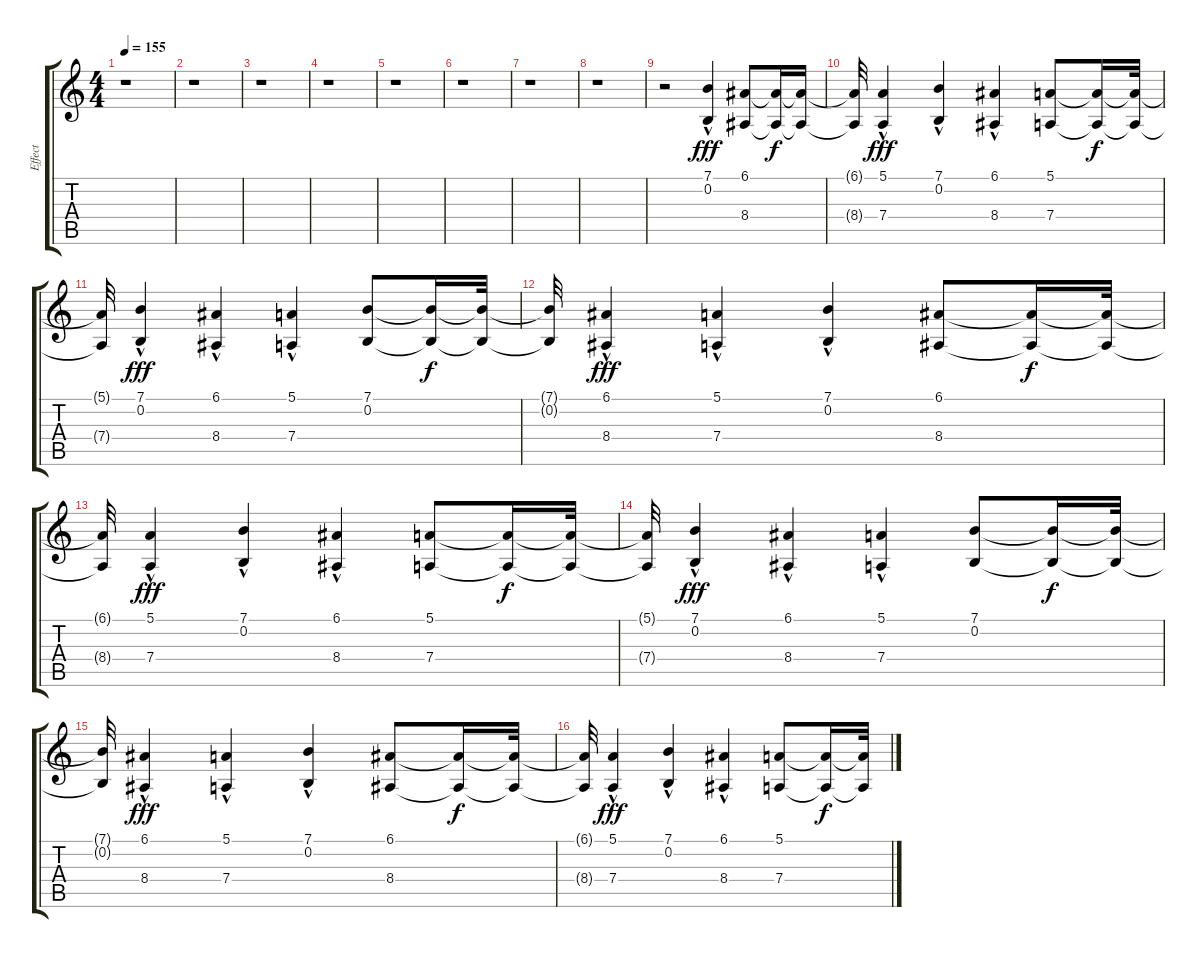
\track ("Effect" "Effect") {instrument reversecymbal}
\staff {score tabs}
\tuning (E4 B3 G3 D3 A2 E2) {hide}
\ts (4 4)
\tempo 155
\clef g2
\ks c
r.1{dy f} |
r.1 |
r.1 |
r.1 |
r.1 |
r.1 |
r.1 |
r.1 |
r.2 (7.1{hac} 0.2{hac}).4{dy fff volume 12} (6.1 8.4).8 (6.1{t} 8.4{t}).16{dy f} (6.1{t} 8.4{t}).16 |
(6.1{t} 8.4{t}).32 (5.1{hac} 7.4{hac}).4{dy fff} (7.1{hac} 0.2{hac}).4{balance 12} (6.1{hac} 8.4{hac}).4{balance 9} (5.1 7.4).8{balance 6} (5.1{t} 7.4{t}).16{dy f} (5.1{t} 7.4{t}).32 |
(5.1{t} 7.4{t}).32 (7.1{hac} 0.2{hac}).4{dy fff balance 8} (6.1{hac} 8.4{hac}).4{balance 12} (5.1{hac} 7.4{hac}).4{balance 8} (7.1 0.2).8{balance 6} (7.1{t} 0.2{t}).16{dy f} (7.1{t} 0.2{t}).32 |
(7.1{t} 0.2{t}).32 (6.1{hac} 8.4{hac}).4{dy fff balance 8} (5.1{hac} 7.4{hac}).4{balance 12} (7.1{hac} 0.2{hac}).4{balance 10} (6.1 8.4).8{balance 7} (6.1{t} 8.4{t}).16{dy f} (6.1{t} 8.4{t}).32 |
(6.1{t} 8.4{t}).32 (5.1{hac} 7.4{hac}).4{dy fff} (7.1{hac} 0.2{hac}).4{balance 12} (6.1{hac} 8.4{hac}).4{balance 9} (5.1 7.4).8{balance 6} (5.1{t} 7.4{t}).16{dy f} (5.1{t} 7.4{t}).32 |
(5.1{t} 7.4{t}).32 (7.1{hac} 0.2{hac}).4{dy fff balance 8} (6.1{hac} 8.4{hac}).4{balance 12} (5.1{hac} 7.4{hac}).4{balance 8} (7.1 0.2).8{balance 6} (7.1{t} 0.2{t}).16{dy f} (7.1{t} 0.2{t}).32 |
(7.1{t} 0.2{t}).32 (6.1{hac} 8.4{hac}).4{dy fff balance 8} (5.1{hac} 7.4{hac}).4{balance 12} (7.1{hac} 0.2{hac}).4{balance 10} (6.1 8.4).8{balance 7} (6.1{t} 8.4{t}).16{dy f} (6.1{t} 8.4{t}).32 |
(6.1{t} 8.4{t}).32 (5.1{hac} 7.4{hac}).4{dy fff} (7.1{hac} 0.2{hac}).4{balance 12} (6.1{hac} 8.4{hac}).4{balance 9} (5.1 7.4).8{balance 6} (5.1{t} 7.4{t}).16{dy f} (5.1{t} 7.4{t}).32
